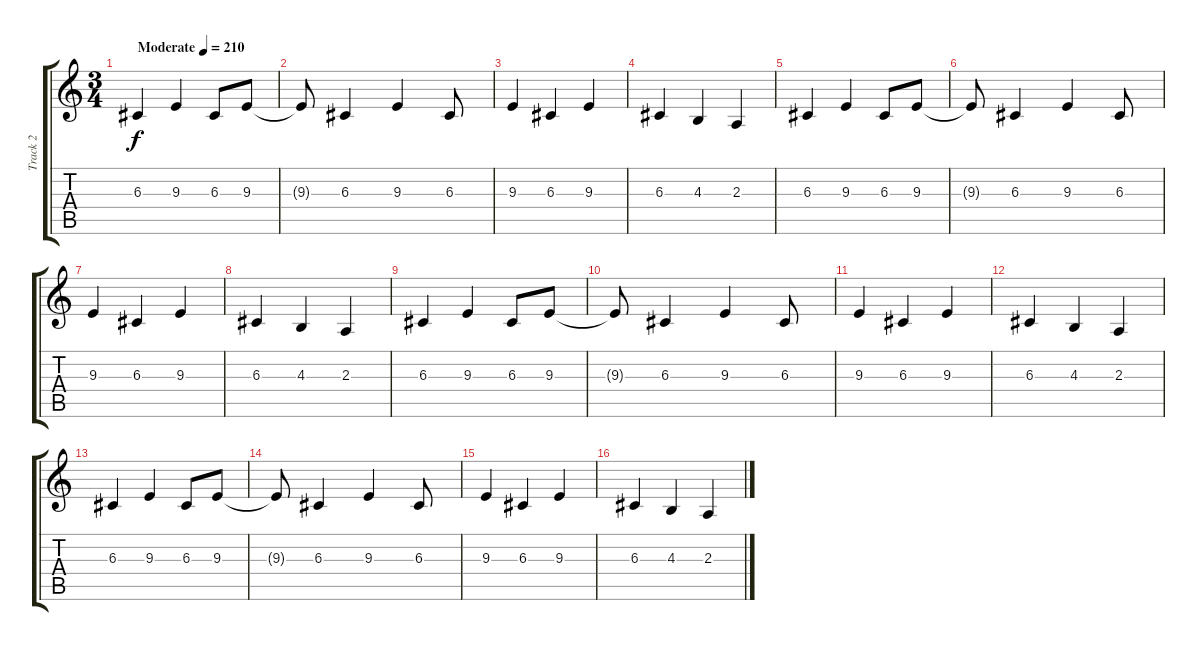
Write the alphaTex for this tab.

\track ("Track 2" "Track 2") {instrument glockenspiel}
\staff {score tabs}
\tuning (E4 B3 G3 D3 A2 E2) {hide}
\ts (3 4)
\tempo (210 "Moderate")
\clef g2
\ks c
6.3.4{dy f instrument glockenspiel} 9.3.4 6.3.8 9.3.8 |
9.3{t}.8 6.3.4 9.3.4 6.3.8 |
9.3.4 6.3.4 9.3.4 |
6.3.4 4.3.4 2.3.4 |
6.3.4 9.3.4 6.3.8 9.3.8 |
9.3{t}.8 6.3.4 9.3.4 6.3.8 |
9.3.4 6.3.4 9.3.4 |
6.3.4 4.3.4 2.3.4 |
6.3.4 9.3.4 6.3.8 9.3.8 |
9.3{t}.8 6.3.4 9.3.4 6.3.8 |
9.3.4 6.3.4 9.3.4 |
6.3.4 4.3.4 2.3.4 |
6.3.4 9.3.4 6.3.8 9.3.8 |
9.3{t}.8 6.3.4 9.3.4 6.3.8 |
9.3.4 6.3.4 9.3.4 |
6.3.4 4.3.4 2.3.4
